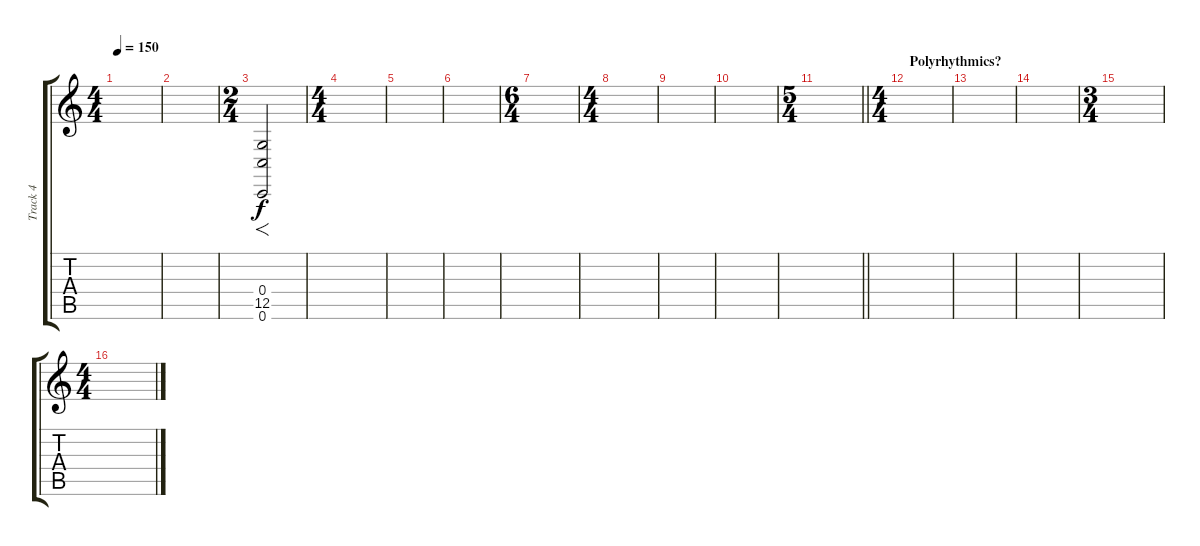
\track ("Track 4" "Track 4") {instrument reversecymbal}
\staff {score tabs}
\tuning (D4 A3 F3 C3 G2 C2) {hide}
\ts (4 4)
\tempo 150
\clef g2
\ks c
|
|
\ts (2 4)
(0.4 12.5 0.6).2{f} |
\ts (4 4)
|
|
|
\ts (6 4)
|
\ts (4 4)
|
|
|
\ts (5 4)
\barLineRight lightlight
|
\ts (4 4)
\section ("" "Polyrhythmics?")
|
|
|
\ts (3 4)
|
\ts (4 4)
